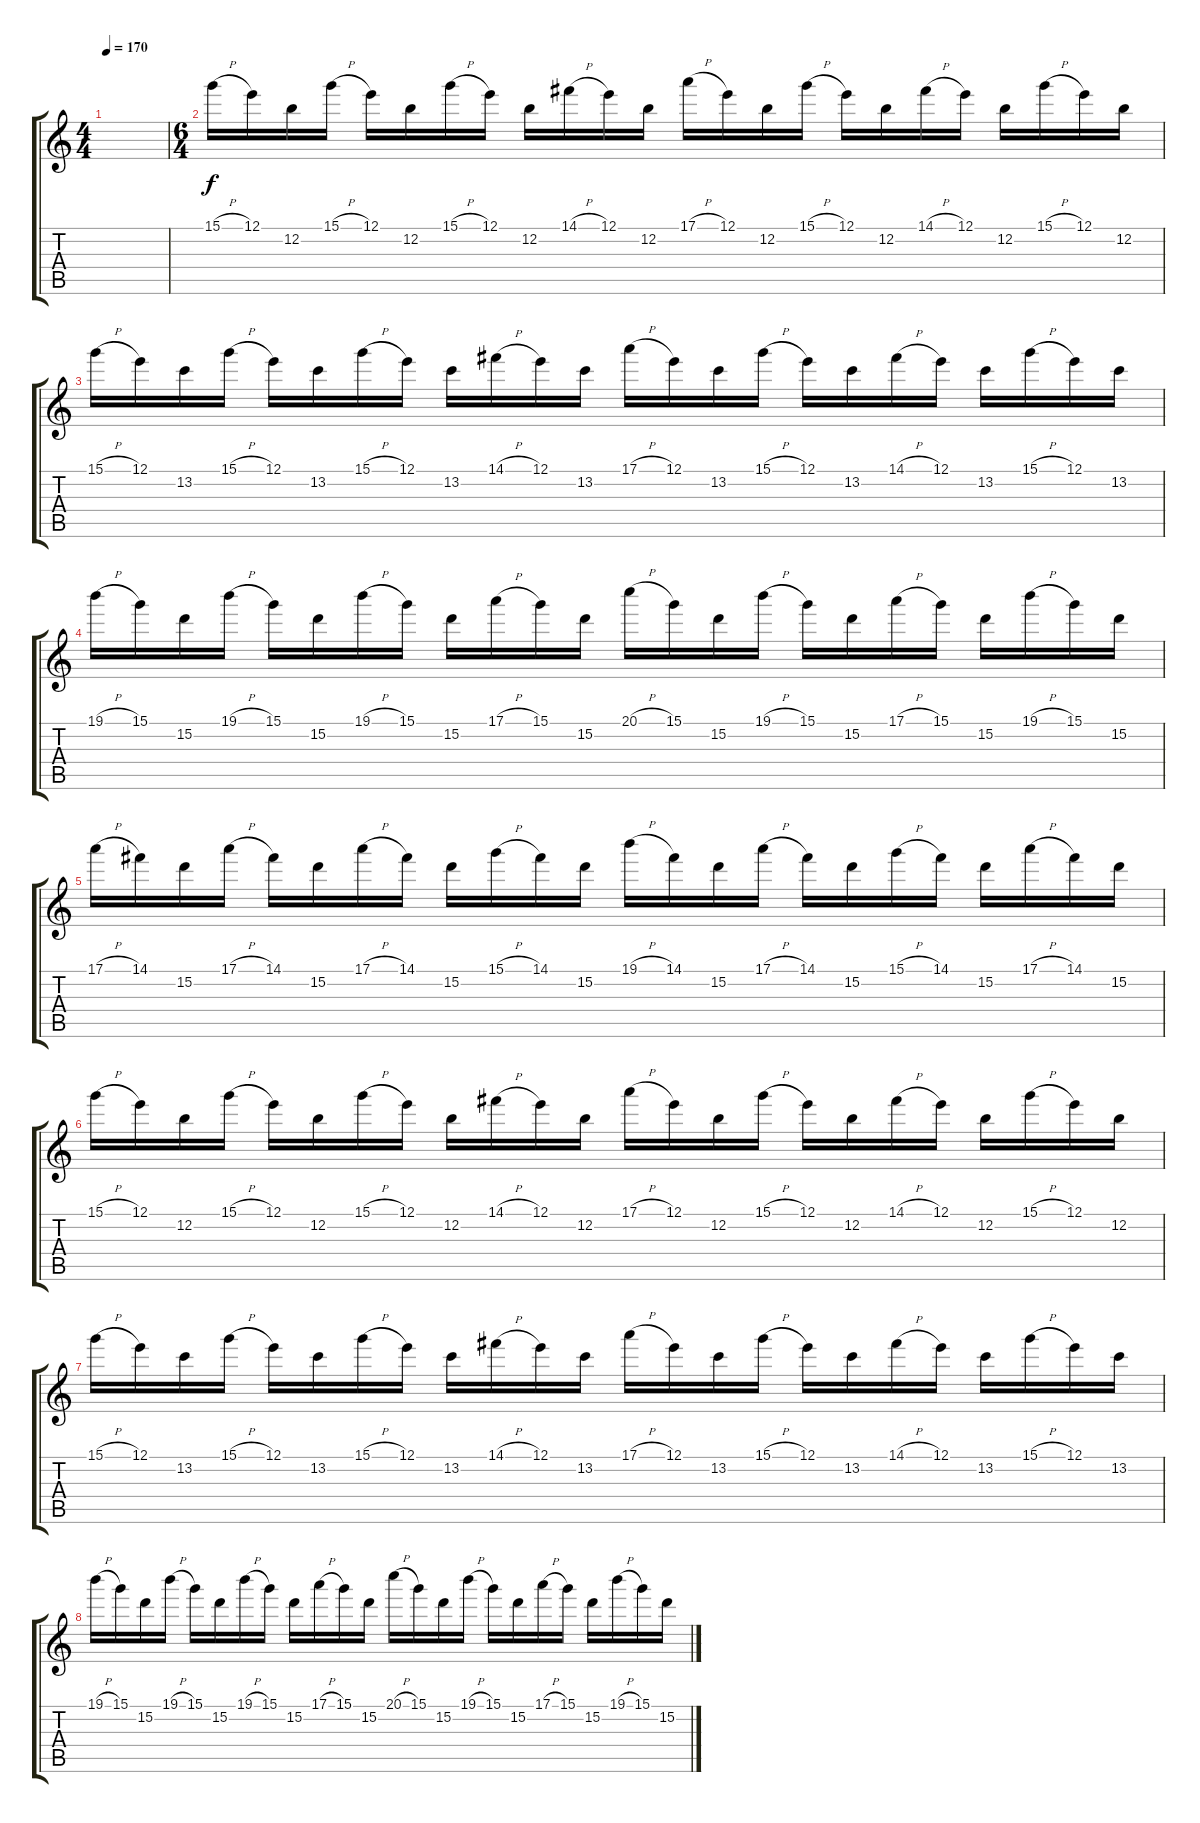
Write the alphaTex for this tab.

\track "" {instrument distortionguitar}
\staff {score tabs}
\tuning (E4 B3 G3 D3 A2 E2) {hide}
\ts (4 4)
\tempo 170
\clef g2
\ks c
|
\ts (6 4)
15.1{h}.16 12.1.16 12.2.16 15.1{h}.16 12.1.16 12.2.16 15.1{h}.16 12.1.16 12.2.16 14.1{h}.16 12.1.16 12.2.16 17.1{h}.16 12.1.16 12.2.16 15.1{h}.16 12.1.16 12.2.16 14.1{h}.16 12.1.16 12.2.16 15.1{h}.16 12.1.16 12.2.16 |
15.1{h}.16 12.1.16 13.2.16 15.1{h}.16 12.1.16 13.2.16 15.1{h}.16 12.1.16 13.2.16 14.1{h}.16 12.1.16 13.2.16 17.1{h}.16 12.1.16 13.2.16 15.1{h}.16 12.1.16 13.2.16 14.1{h}.16 12.1.16 13.2.16 15.1{h}.16 12.1.16 13.2.16 |
19.1{h}.16 15.1.16 15.2.16 19.1{h}.16 15.1.16 15.2.16 19.1{h}.16 15.1.16 15.2.16 17.1{h}.16 15.1.16 15.2.16 20.1{h}.16 15.1.16 15.2.16 19.1{h}.16 15.1.16 15.2.16 17.1{h}.16 15.1.16 15.2.16 19.1{h}.16 15.1.16 15.2.16 |
17.1{h}.16 14.1.16 15.2.16 17.1{h}.16 14.1.16 15.2.16 17.1{h}.16 14.1.16 15.2.16 15.1{h}.16 14.1.16 15.2.16 19.1{h}.16 14.1.16 15.2.16 17.1{h}.16 14.1.16 15.2.16 15.1{h}.16 14.1.16 15.2.16 17.1{h}.16 14.1.16 15.2.16 |
15.1{h}.16 12.1.16 12.2.16 15.1{h}.16 12.1.16 12.2.16 15.1{h}.16 12.1.16 12.2.16 14.1{h}.16 12.1.16 12.2.16 17.1{h}.16 12.1.16 12.2.16 15.1{h}.16 12.1.16 12.2.16 14.1{h}.16 12.1.16 12.2.16 15.1{h}.16 12.1.16 12.2.16 |
15.1{h}.16 12.1.16 13.2.16 15.1{h}.16 12.1.16 13.2.16 15.1{h}.16 12.1.16 13.2.16 14.1{h}.16 12.1.16 13.2.16 17.1{h}.16 12.1.16 13.2.16 15.1{h}.16 12.1.16 13.2.16 14.1{h}.16 12.1.16 13.2.16 15.1{h}.16 12.1.16 13.2.16 |
19.1{h}.16 15.1.16 15.2.16 19.1{h}.16 15.1.16 15.2.16 19.1{h}.16 15.1.16 15.2.16 17.1{h}.16 15.1.16 15.2.16 20.1{h}.16 15.1.16 15.2.16 19.1{h}.16 15.1.16 15.2.16 17.1{h}.16 15.1.16 15.2.16 19.1{h}.16 15.1.16 15.2.16
